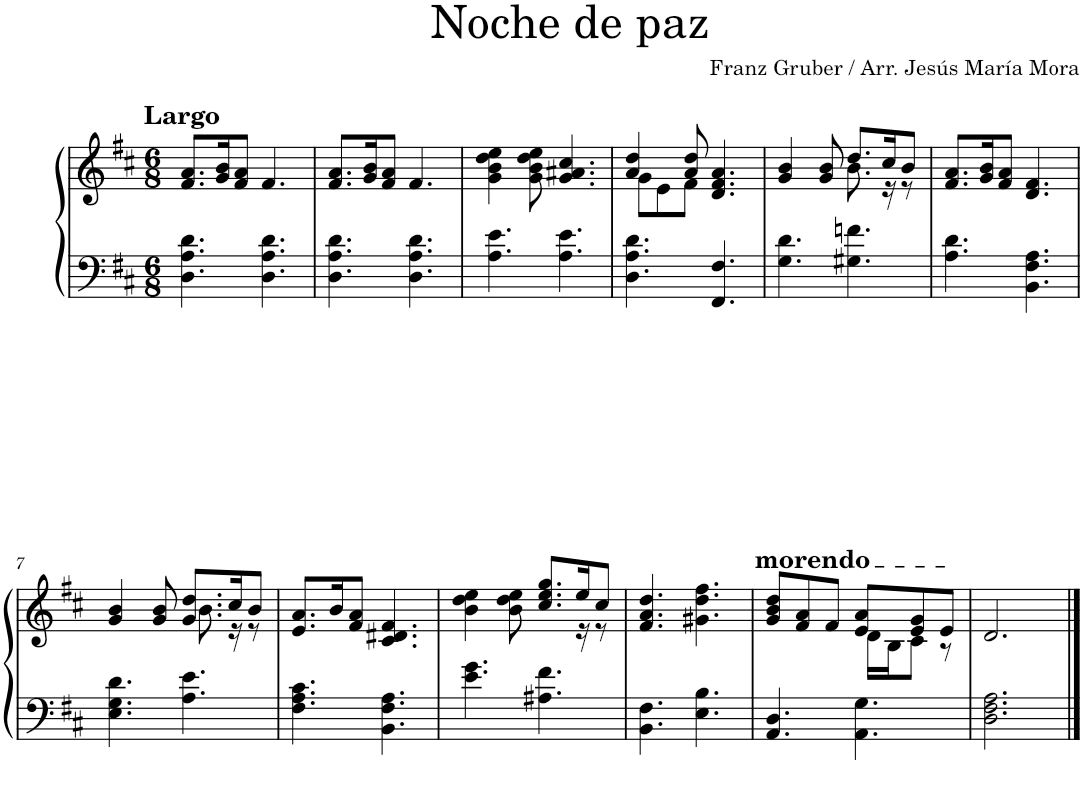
**kern	**kern
*part1	*part1
*staff2	*staff1
*I"Piano	*
*I'Pno.	*
*clefF4	*clefG2
*k[f#c#]	*k[f#c#]
*M6/8	*M6/8
=1	=1
!	!LO:TX:a:B:t=Largo
4.D\ 4.A\ 4.d\	8.f#/ 8.a/L
.	16g/ 16b/K
.	8f#/ 8a/J
4.D\ 4.A\ 4.d\	4.f#/
=2	=2
4.D\ 4.A\ 4.d\	8.f#/ 8.a/L
.	16g/ 16b/K
.	8f#/ 8a/J
4.D\ 4.A\ 4.d\	4.f#/
=3	=3
4.A\ 4.e\	4g\ 4b\ 4dd\ 4ee\
.	8g\ 8b\ 8dd\ 8ee\
4.A\ 4.e\	4.g/ 4.a#X/ 4.cc#/
=4	=4
*	*^
4.D\ 4.A\ 4.d\	4a/ 4dd/	8g\L
.	.	8e\
.	8a/ 8dd/	8f#\J
4.FF#/ 4.F#/	4.d/ 4.f#/ 4.a/	4.ryy
=5	=5	=5
4.G\ 4.d\	4g/ 4b/	4.ryy
.	8g/ 8b/	.
4.G#X\ 4.fn\	8.dd/L	8.b\
.	16cc#/K	16r
.	8b/J	8r
*	*v	*v
=6	=6
4.A\ 4.d\	8.f#/ 8.a/L
.	16g/ 16b/K
.	8f#/ 8a/J
4.BB\ 4.F#\ 4.A\	4.d/ 4.f#/
!!LO:LB:g=z
=7	=7
*	*^
4.E\ 4.G\ 4.d\	4g/ 4b/	4.ryy
.	8g/ 8b/	.
4.A\ 4.e\	8.g/ 8.dd/L	8.b\
.	16cc#/K	16r
.	8b/J	8r
*	*v	*v
=8	=8
4.F#\ 4.A\ 4.c#\	8.e/ 8.a/L
.	16b/K
.	8f#/ 8a/J
4.BB\ 4.F#\ 4.A\	4.c#/ 4.d#X/ 4.f#/
=9	=9
*	*^
4.e\ 4.g\	4b\ 4dd\ 4ee\	16ryy
*	*v	*v
.	8b\ 8dd\ 8ee\
4.A#X\ 4.f#\	8.cc#/ 8.ee/ 8.gg/L
*	*^
.	16ee/K	16r
.	8cc#/J	8r
*	*v	*v
=10	=10
4.BB\ 4.F#\	4.f#/ 4.a/ 4.dd/
4.E\ 4.B\	4.g#X\ 4.dd\ 4.ff#\
=11	=11
*	*^
!	!LO:TX:a:t=morendo	!
4.AA/ 4.D/	8g/ 8b/ 8dd/L	4.ryy
.	8f#/ 8a/	.
.	8f#/J	.
4.AA\ 4.G\	8e/ 8a/L	16d\LL
.	.	16B\J
.	8e/ 8g/	8c#\J
.	8e/J	8r
*	*v	*v
=12	=12
2.D\ 2.F#\ 2.A\	2.d/
==	==
*-	*-
